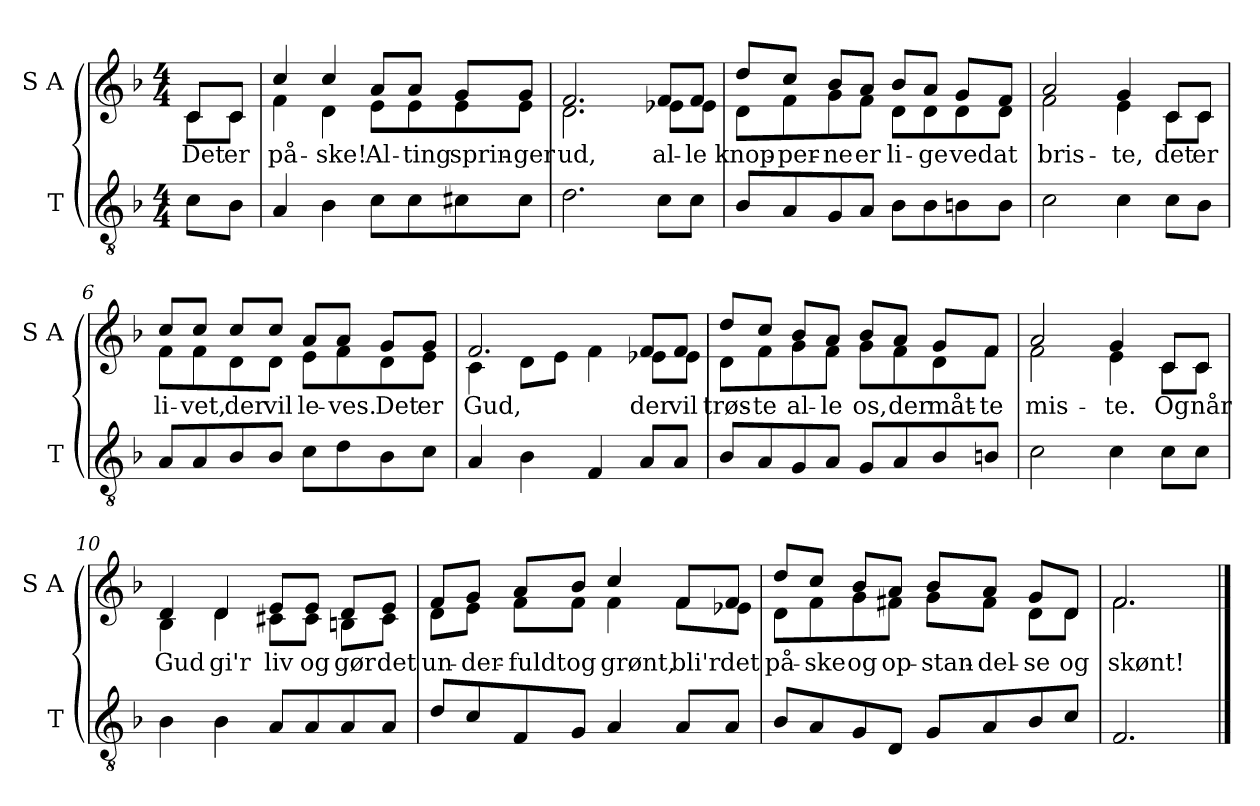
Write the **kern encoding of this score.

**kern	**kern	**text
*part2	*part1	*part1
*staff2	*staff1	*staff1
*I"T	*I"S A	*
*I'T	*I'S A	*
*clefGv2	*clefG2	*
*k[b-]	*k[b-]	*
*M4/4	*M4/4	*
=1	=1	=1
!	!	!LO:LY:b
*	*^	*
8c\L	8c/L	8c\L	Det
!	!	!	!LO:LY:b
8B-\J	8c/J	8c\J	er
=2	=2	=2	=2
!	!	!	!LO:LY:b
4A/	4cc/	4f\	på-
!	!	!	!LO:LY:b
4B-\	4cc/	4d\	-ske!
!	!	!	!LO:LY:b
8c\L	8a/L	8e\L	Al-
!	!	!	!LO:LY:b
8c\	8a/J	8e\	-ting
!	!	!	!LO:LY:b
8c#X\	8g/L	8e\	sprin-
!	!	!	!LO:LY:b
8c#\J	8g/J	8e\J	-ger
=3	=3	=3	=3
!	!	!	!LO:LY:b
2.d\	2.f/	2.d\	ud,
!	!	!	!LO:LY:b
8c\L	8f/L	8e-X\L	al-
!	!	!	!LO:LY:b
8c\J	8f/J	8e-\J	-le
=4	=4	=4	=4
!	!	!	!LO:LY:b
8B-/L	8dd/L	8d\L	knop-
!	!	!	!LO:LY:b
8A/	8cc/J	8f\	-per-
!	!	!	!LO:LY:b
8G/	8b-/L	8g\	-ne
!	!	!	!LO:LY:b
8A/J	8a/J	8f\J	er
!	!	!	!LO:LY:b
8B-\L	8b-/L	8d\L	li-
!	!	!	!LO:LY:b
8B-\	8a/J	8d\	-ge
!	!	!	!LO:LY:b
8Bn\	8g/L	8d\	ved
!	!	!	!LO:LY:b
8B\J	8f/J	8d\J	at
=5	=5	=5	=5
!	!	!	!LO:LY:b
2c\	2a/	2f\	bris-
!	!	!	!LO:LY:b
4c\	4g/	4e\	-te,
!	!	!	!LO:LY:b
8c\L	8c/L	8c\L	det
!	!	!	!LO:LY:b
8B-\J	8c/J	8c\J	er
!!LO:LB:g=z	!!
=6	=6	=6	=6
!	!	!	!LO:LY:b
8A/L	8cc/L	8f\L	li-
!	!	!	!LO:LY:b
8A/	8cc/J	8f\	-vet,
!	!	!	!LO:LY:b
8B-/	8cc/L	8d\	der
!	!	!	!LO:LY:b
8B-/J	8cc/J	8d\J	vil
!	!	!	!LO:LY:b
8c\L	8a/L	8e\L	le-
!	!	!	!LO:LY:b
8d\	8a/J	8f\	-ves.
!	!	!	!LO:LY:b
8B-\	8g/L	8d\	Det
!	!	!	!LO:LY:b
8c\J	8g/J	8e\J	er
=7	=7	=7	=7
!	!	!	!LO:LY:b
4A/	2.f/	4c\	Gud,
4B-\	.	8d\L	.
.	.	8e\J	.
4F/	.	4f\	.
!	!	!	!LO:LY:b
8A/L	8f/L	8e-X\L	der
!	!	!	!LO:LY:b
8A/J	8f/J	8e-\J	vil
=8	=8	=8	=8
!	!	!	!LO:LY:b
8B-/L	8dd/L	8d\L	trøs-
!	!	!	!LO:LY:b
8A/	8cc/J	8f\	-te
!	!	!	!LO:LY:b
8G/	8b-/L	8g\	al-
!	!	!	!LO:LY:b
8A/J	8a/J	8f\J	-le
!	!	!	!LO:LY:b
8G/L	8b-/L	8g\L	os,
!	!	!	!LO:LY:b
8A/	8a/J	8f\	der
!	!	!	!LO:LY:b
8B-/	8g/L	8d\	måt-
!	!	!	!LO:LY:b
8Bn/J	8f/J	8f\J	-te
=9	=9	=9	=9
!	!	!	!LO:LY:b
2c\	2a/	2f\	mis-
!	!	!	!LO:LY:b
4c\	4g/	4e\	-te.
!	!	!	!LO:LY:b
8c\L	8c/L	8c\L	Og
!	!	!	!LO:LY:b
8c\J	8c/J	8c\J	når
=10	=10	=10	=10
!	!	!	!LO:LY:b
4B-\	4d/	4B-\	Gud
!	!	!	!LO:LY:b
4B-\	4d/	4d\	gi'r
!	!	!	!LO:LY:b
8A/L	8e/L	8c#X\L	liv
!	!	!	!LO:LY:b
8A/	8e/J	8c#\J	og
!	!	!	!LO:LY:b
8A/	8d/L	8Bn\L	gør
!	!	!	!LO:LY:b
8A/J	8e/J	8c#\J	det
!!LO:LB:g=z	!!
=11	=11	=11	=11
!	!	!	!LO:LY:b
8d/L	8f/L	8d\L	un-
!	!	!	!LO:LY:b
8c/	8g/J	8e\J	-der-
!	!	!	!LO:LY:b
8F/	8a/L	8f\L	-fuldt
!	!	!	!LO:LY:b
8G/J	8b-/J	8f\J	og
!	!	!	!LO:LY:b
4A/	4cc/	4f\	grønt,
!	!	!	!LO:LY:b
8A/L	8f/L	8f\L	bli'r
!	!	!	!LO:LY:b
8A/J	8f/J	8e-X\J	det
=12	=12	=12	=12
!	!	!	!LO:LY:b
8B-/L	8dd/L	8d\L	på-
!	!	!	!LO:LY:b
8A/	8cc/J	8f\	-ske
!	!	!	!LO:LY:b
8G/	8b-/L	8g\	og
!	!	!	!LO:LY:b
8D/J	8a/J	8f#X\J	op-
!	!	!	!LO:LY:b
8G/L	8b-/L	8g\L	-stan-
!	!	!	!LO:LY:b
8A/	8a/J	8f#\J	-del-
!	!	!	!LO:LY:b
8B-/	8g/L	8d\L	-se
!	!	!	!LO:LY:b
8c/J	8d/J	8d\J	og
=13	=13	=13	=13
!	!	!	!LO:LY:b
2.F/	2.f/	2.f\	skønt!
*	*v	*v	*
==	==	==
*-	*-	*-
